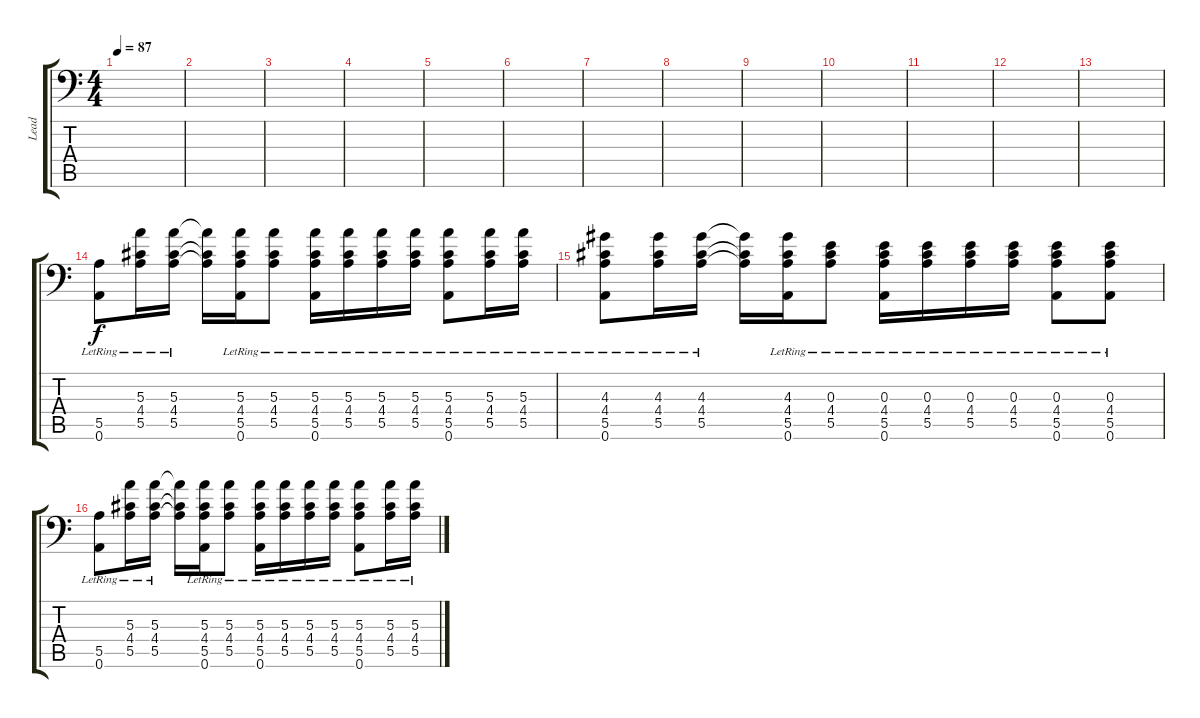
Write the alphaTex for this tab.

\track ("Lead" "Lead") {instrument distortionguitar}
\staff {score tabs}
\tuning (Db4 A3 E3 A2 E2 A1) {hide}
\ts (4 4)
\tempo 87
\clef f4
\ks c
|
|
|
|
|
|
|
|
|
|
|
|
|
(5.5{lr} 0.6{lr}).8{volume 6} (5.3{lr} 4.4{lr} 5.5{lr}).16 (5.3{lr} 4.4{lr} 5.5{lr}).16 (5.3{t} 4.4{t} 5.5{t}).16 (5.3{lr} 4.4{lr} 5.5{lr} 0.6{lr}).16 (5.3{lr} 4.4{lr} 5.5{lr}).8 (5.3{lr} 4.4{lr} 5.5{lr} 0.6{lr}).16 (5.3{lr} 4.4{lr} 5.5{lr}).16 (5.3{lr} 4.4{lr} 5.5{lr}).16 (5.3{lr} 4.4{lr} 5.5{lr}).16 (5.3{lr} 4.4{lr} 5.5{lr} 0.6{lr}).8 (5.3{lr} 4.4{lr} 5.5{lr}).16 (5.3{lr} 4.4{lr} 5.5{lr}).16 |
(4.3{lr} 4.4{lr} 5.5{lr} 0.6{lr}).8 (4.3{lr} 4.4{lr} 5.5{lr}).16 (4.3{lr} 4.4{lr} 5.5{lr}).16 (4.3{t} 4.4{t} 5.5{t}).16 (4.3{lr} 4.4{lr} 5.5{lr} 0.6{lr}).16 (0.3{lr} 4.4{lr} 5.5{lr}).8 (0.3{lr} 4.4{lr} 5.5{lr} 0.6{lr}).16 (0.3{lr} 4.4{lr} 5.5{lr}).16 (0.3{lr} 4.4{lr} 5.5{lr}).16 (0.3{lr} 4.4{lr} 5.5{lr}).16 (0.3{lr} 4.4{lr} 5.5{lr} 0.6{lr}).8 (0.3{lr} 4.4{lr} 5.5{lr} 0.6{lr}).8 |
(5.5{lr} 0.6{lr}).8 (5.3{lr} 4.4{lr} 5.5{lr}).16 (5.3{lr} 4.4{lr} 5.5{lr}).16 (5.3{t} 4.4{t} 5.5{t}).16 (5.3{lr} 4.4{lr} 5.5{lr} 0.6{lr}).16 (5.3{lr} 4.4{lr} 5.5{lr}).8 (5.3{lr} 4.4{lr} 5.5{lr} 0.6{lr}).16 (5.3{lr} 4.4{lr} 5.5{lr}).16 (5.3{lr} 4.4{lr} 5.5{lr}).16 (5.3{lr} 4.4{lr} 5.5{lr}).16 (5.3{lr} 4.4{lr} 5.5{lr} 0.6{lr}).8 (5.3{lr} 4.4{lr} 5.5{lr}).16 (5.3{lr} 4.4{lr} 5.5{lr}).16
